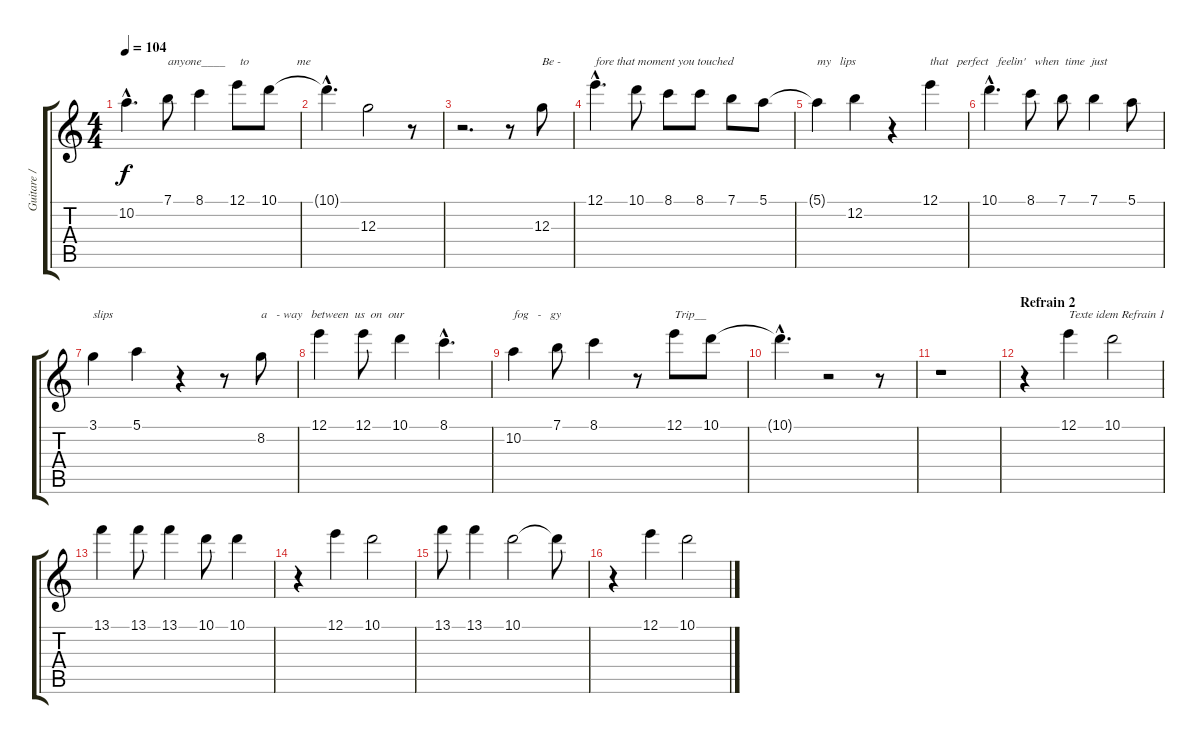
\track ("Guitare / chant" "Guitare / ") {instrument overdrivenguitar}
\staff {score tabs}
\tuning (E4 B3 G3 D3 A2 E2) {hide}
\ts (4 4)
\tempo 104
\clef g2
\ks c
10.2{hac t}.4{d dy f} 7.1.8{txt "anyone____     to                me"} 8.1.4 12.1.8 10.1.8 |
10.1{hac t}.4{d} 12.3.2 r.8 |
r.2{d} r.8 12.3.8{txt "Be - "} |
12.1{hac}.4{d txt "fore that moment you touched"} 10.1.8 8.1.8 8.1.8 7.1.8 5.1.8 |
5.1{t}.4{txt "my   lips"} 12.2.4 r.4 12.1.4{txt "that   perfect   feelin'   when  time  just"} |
10.1{hac}.4{d} 8.1.8 7.1.8 7.1.4 5.1.8 |
3.1.4{txt "slips"} 5.1.4 r.4 r.8 8.2.8{txt "a   - way   between  us  on  our"} |
12.1.4 12.1.8 10.1.4 8.1{hac}.4{d} |
10.2.4{txt "fog   -   gy "} 7.1.8 8.1.4 r.8 12.1.8{txt "Trip__"} 10.1.8 |
10.1{hac t}.4{d} r.2 r.8 |
r.1 |
\section ("" "Refrain 2")
r.4 12.1.4{txt "Texte idem Refrain 1"} 10.1.2 |
13.1.4 13.1.8 13.1.4 10.1.8 10.1.4 |
r.4 12.1.4 10.1.2 |
13.1.8 13.1.4 10.1.2 10.1{t}.8 |
r.4 12.1.4 10.1.2
